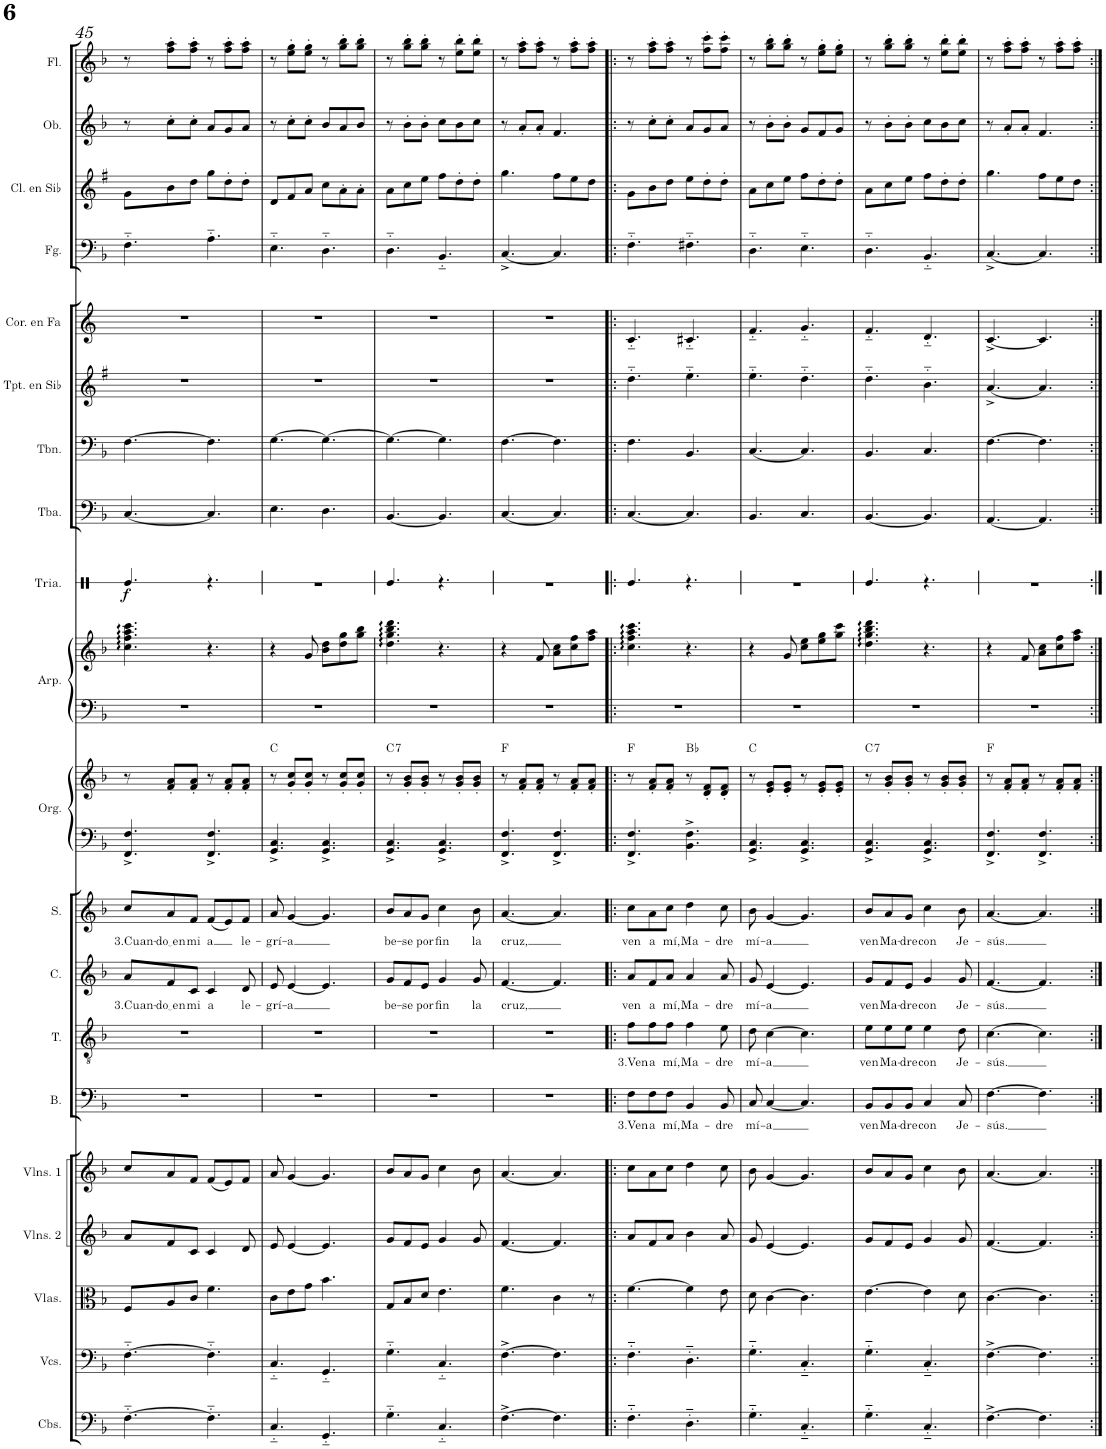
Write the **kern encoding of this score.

**kern	**kern	**kern	**kern	**kern	**kern	**text	**kern	**text	**kern	**text	**kern	**text	**kern	**kern	**harte	**kern	**kern	**kern	**dynam	**kern	**kern	**kern	**kern	**kern	**kern	**kern	**kern
*part20	*part19	*part18	*part17	*part16	*part15	*part15	*part14	*part14	*part13	*part13	*part12	*part12	*part11	*part11	*part11	*part10	*part10	*part9	*part9	*part8	*part7	*part6	*part5	*part4	*part3	*part2	*part1
*staff22	*staff21	*staff20	*staff19	*staff18	*staff17	*staff17	*staff16	*staff16	*staff15	*staff15	*staff14	*staff14	*staff13	*staff12	*	*staff11	*staff10	*staff9	*staff9	*staff8	*staff7	*staff6	*staff5	*staff4	*staff3	*staff2	*staff1
*I"Contrabajos	*I"Violonchelos	*I"Violas	*I"Violines 2	*I"Violines 1	*I"Bajo	*	*I"Tenor	*	*I"Contralto	*	*I"Soprano	*	*I"Órgano	*	*	*I"Arpa	*	*I"Triángulo	*	*I"Tuba	*I"Trombón	*I"Trompeta en Sib	*I"Corno en Fa	*I"Fagot	*I"Clarinete en Sib	*I"Oboe	*I"Flauta
*I'Cbs.	*I'Vcs.	*I'Vlas.	*I'Vlns. 2	*I'Vlns. 1	*I'B.	*	*I'T.	*	*I'C.	*	*I'S.	*	*	*	*	*I'Arp.	*	*	*	*I'Tba.	*I'Tbn.	*I'Tpt. en Sib	*I'Cor. en Fa	*I'Fg.	*I'Cl. en Sib	*I'Ob.	*I'Fl.
!!LO:PB:g=z
*clefF4	*clefF4	*clefC3	*clefG2	*clefG2	*clefF4	*	*clefGv2	*	*clefG2	*	*clefG2	*	*clefF4	*clefG2	*	*clefF4	*clefG2	*clefX	*	*clefF4	*clefF4	*clefG2	*clefG2	*clefF4	*clefG2	*clefG2	*clefG2
*Trd7c12	*	*	*	*	*	*	*	*	*	*	*	*	*	*	*	*	*	*	*	*	*	*Trd1c2	*Trd4c7	*	*Trd1c2	*	*
*k[b-]	*k[b-]	*k[b-]	*k[b-]	*k[b-]	*k[b-]	*	*k[b-]	*	*k[b-]	*	*k[b-]	*	*k[b-]	*k[b-]	*	*k[b-]	*k[b-]	*k[]	*	*k[b-]	*k[b-]	*k[f#]	*k[]	*k[b-]	*k[f#]	*k[b-]	*k[b-]
*M6/8	*M6/8	*M6/8	*M6/8	*M6/8	*M6/8	*	*M6/8	*	*M6/8	*	*M6/8	*	*M6/8	*M6/8	*	*M6/8	*M6/8	*M6/8	*	*M6/8	*M6/8	*M6/8	*M6/8	*M6/8	*M6/8	*M6/8	*M6/8
=45	=45	=45	=45	=45	=45	=45	=45	=45	=45	=45	=45	=45	=45	=45	=45	=45	=45	=45	=45	=45	=45	=45	=45	=45	=45	=45	=45
!	!	!	!	!	!	!	!	!	!	!LO:LY:b	!	!LO:LY:b	!	!	!	!	!	!	!LO:DY:b	!	!	!	!	!	!	!	!
[4.F\	[4.F\	8F/L	8a/L	8cc/L	2.r	.	2.r	.	8a/L	3.Cuan-	8cc/L	3.Cuan-	4.FF/^ 4.F/^	8r	.	2.r	4.cc\ 4.ff\ 4.aa\ 4.ccc\	4.Re/	f	[4.C/	[4.F\	2.r	2.r	4.F\	8g\L	8r	8r
!	!	!	!	!	!	!	!	!	!	!LO:LY:b	!	!LO:LY:b	!	!	!	!	!	!	!	!	!	!	!	!	!	!	!
.	.	8A/	8f/	8a/	.	.	.	.	8f/	do en	8a/	do en	.	8f/' 8a/'L	.	.	.	.	.	.	.	.	.	.	8b\	8cc'\L	8ff\' 8aa\'L
!	!	!	!	!	!	!	!	!	!	!LO:LY:b	!	!LO:LY:b	!	!	!	!	!	!	!	!	!	!	!	!	!	!	!
.	.	8c/J	8c/J	8f/J	.	.	.	.	8c/J	mi	8f/J	mi	.	8f/' 8a/'J	.	.	.	.	.	.	.	.	.	.	8dd\J	8cc'\J	8ff\' 8aa\'J
!	!	!	!	!	!	!	!	!	!	!LO:LY:b	!	!LO:LY:b	!	!	!	!	!	!	!	!	!	!	!	!	!	!	!
4.F\]	4.F\]	4.f\	4c/	(8f/L	.	.	.	.	4c/	a	(8f/L	a	4.FF/^ 4.F/^	8r	.	.	4.r	4.r	.	4.C/]	4.F\]	.	.	4.A\	8gg\L	8a/L	8r
.	.	.	.	8e/)	.	.	.	.	.	.	8e/)	.	.	8f/' 8a/'L	.	.	.	.	.	.	.	.	.	.	8dd'\	8g/	8ff\' 8aa\'L
!	!	!	!	!	!	!	!	!	!	!LO:LY:b	!	!LO:LY:b	!	!	!	!	!	!	!	!	!	!	!	!	!	!	!
.	.	.	8d/	8f/J	.	.	.	.	8d/	le-	8f/J	le-	.	8f/' 8a/'J	.	.	.	.	.	.	.	.	.	.	8dd'\J	8a/J	8ff\' 8aa\'J
=46	=46	=46	=46	=46	=46	=46	=46	=46	=46	=46	=46	=46	=46	=46	=46	=46	=46	=46	=46	=46	=46	=46	=46	=46	=46	=46	=46
!	!	!	!	!	!	!	!	!	!	!LO:LY:b	!	!LO:LY:b	!	!	!	!	!	!	!	!	!	!	!	!	!	!	!
4.C/	4.C/	8c\L	8e/	8a/	2.r	.	2.r	.	8e/	-grí-	8a/	-grí-	4.GG/^ 4.C/^	8r	C:maj	2.r	4r	2.r	.	4.E\	[4.G\	2.r	2.r	4.E\	8d/L	8r	8r
!	!	!	!	!	!	!	!	!	!	!LO:LY:b	!	!LO:LY:b	!	!	!	!	!	!	!	!	!	!	!	!	!	!	!
.	.	8e\	[4e/	[4g/	.	.	.	.	[4e/	-a	[4g/	-a	.	8g/' 8cc/'L	.	.	.	.	.	.	.	.	.	.	8f#/	8cc'\L	8ee\' 8gg\'L
.	.	8g\J	.	.	.	.	.	.	.	.	.	.	.	8g/' 8cc/'J	.	.	8g/	.	.	.	.	.	.	.	8a/J	8cc'\J	8ee\' 8gg\'J
4.GG/	4.GG/	4.b-\	4.e/]	4.g/]	.	.	.	.	4.e/]	.	4.g/]	.	4.GG/^ 4.C/^	8r	.	.	8b-\ 8dd\L	.	.	4.D\	4.G\_	.	.	4.D\	8cc\L	8b-/L	8r
.	.	.	.	.	.	.	.	.	.	.	.	.	.	8g/' 8cc/'L	.	.	8dd\ 8gg\	.	.	.	.	.	.	.	8a'\	8a/	8gg\' 8bb-\'L
.	.	.	.	.	.	.	.	.	.	.	.	.	.	8g/' 8cc/'J	.	.	8gg\ 8bb-\J	.	.	.	.	.	.	.	8a'\J	8b-/J	8gg\' 8bb-\'J
=47	=47	=47	=47	=47	=47	=47	=47	=47	=47	=47	=47	=47	=47	=47	=47	=47	=47	=47	=47	=47	=47	=47	=47	=47	=47	=47	=47
!	!	!	!	!	!	!	!	!	!	!LO:LY:b	!	!LO:LY:b	!	!	!LO:H:kt=7	!	!	!	!	!	!	!	!	!	!	!	!
4.G\	4.G\	8G/L	8g/L	8b-/L	2.r	.	2.r	.	8g/L	be-	8b-/L	be-	4.GG/^ 4.C/^	8r	C:7	2.r	4.dd\ 4.gg\ 4.bb-\ 4.ddd\	4.Re/	.	[4.BB-/	4.G\_	2.r	2.r	4.D\	8a\L	8r	8r
!	!	!	!	!	!	!	!	!	!	!LO:LY:b	!	!LO:LY:b	!	!	!	!	!	!	!	!	!	!	!	!	!	!	!
.	.	8B-/	8f/	8a/	.	.	.	.	8f/	-se	8a/	-se	.	8g/' 8b-/'L	.	.	.	.	.	.	.	.	.	.	8cc\	8b-'\L	8gg\' 8bb-\'L
!	!	!	!	!	!	!	!	!	!	!LO:LY:b	!	!LO:LY:b	!	!	!	!	!	!	!	!	!	!	!	!	!	!	!
.	.	8d/J	8e/J	8g/J	.	.	.	.	8e/J	por	8g/J	por	.	8g/' 8b-/'J	.	.	.	.	.	.	.	.	.	.	8ee\J	8b-'\J	8gg\' 8bb-\'J
!	!	!	!	!	!	!	!	!	!	!LO:LY:b	!	!LO:LY:b	!	!	!	!	!	!	!	!	!	!	!	!	!	!	!
4.C/	4.C/	4.e\	4g/	4cc\	.	.	.	.	4g/	fin	4cc\	fin	4.GG/^ 4.C/^	8r	.	.	4.r	4.r	.	4.BB-/]	4.G\]	.	.	4.BB-/	8ff#\L	8cc\L	8r
.	.	.	.	.	.	.	.	.	.	.	.	.	.	8g/' 8b-/'L	.	.	.	.	.	.	.	.	.	.	8dd'\	8b-\	8ee\' 8bb-\'L
!	!	!	!	!	!	!	!	!	!	!LO:LY:b	!	!LO:LY:b	!	!	!	!	!	!	!	!	!	!	!	!	!	!	!
.	.	.	8g/	8b-\	.	.	.	.	8g/	la	8b-\	la	.	8g/' 8b-/'J	.	.	.	.	.	.	.	.	.	.	8dd'\J	8cc\J	8ee\' 8bb-\'J
=48	=48	=48	=48	=48	=48	=48	=48	=48	=48	=48	=48	=48	=48	=48	=48	=48	=48	=48	=48	=48	=48	=48	=48	=48	=48	=48	=48
!	!	!	!	!	!	!	!	!	!	!LO:LY:b	!	!LO:LY:b	!	!	!	!	!	!	!	!	!	!	!	!	!	!	!
[4.F^\	[4.F^\	4.f\	[4.f/	[4.a/	2.r	.	2.r	.	[4.f/	cruz,	[4.a/	cruz,	4.FF/^ 4.F/^	8r	F:maj	2.r	4r	2.r	.	[4.C/	[4.F\	2.r	2.r	[4.C^/	4.gg\	8r	8r
.	.	.	.	.	.	.	.	.	.	.	.	.	.	8f/' 8a/'L	.	.	.	.	.	.	.	.	.	.	.	8a'/L	8ff\' 8aa\'L
.	.	.	.	.	.	.	.	.	.	.	.	.	.	8f/' 8a/'J	.	.	8f/	.	.	.	.	.	.	.	.	8a'/J	8ff\' 8aa\'J
4.F\]	4.F\]	4c\	4.f/]	4.a/]	.	.	.	.	4.f/]	.	4.a/]	.	4.FF/^ 4.F/^	8r	.	.	8a\ 8cc\L	.	.	4.C/]	4.F\]	.	.	4.C/]	8ff#\L	4.f/	8r
.	.	.	.	.	.	.	.	.	.	.	.	.	.	8f/' 8a/'L	.	.	8cc\ 8ff\	.	.	.	.	.	.	.	8ee\	.	8ff\' 8aa\'L
.	.	8r	.	.	.	.	.	.	.	.	.	.	.	8f/' 8a/'J	.	.	8ff\ 8aa\J	.	.	.	.	.	.	.	8dd\J	.	8ff\' 8aa\'J
=49!|:	=49!|:	=49!|:	=49!|:	=49!|:	=49!|:	=49!|:	=49!|:	=49!|:	=49!|:	=49!|:	=49!|:	=49!|:	=49!|:	=49!|:	=49!|:	=49!|:	=49!|:	=49!|:	=49!|:	=49!|:	=49!|:	=49!|:	=49!|:	=49!|:	=49!|:	=49!|:	=49!|:
!	!	!	!	!	!	!LO:LY:b	!	!LO:LY:b	!	!LO:LY:b	!	!LO:LY:b	!	!	!	!	!	!	!	!	!	!	!	!	!	!	!
4.F'~\	4.F'~\	[4.f\	8a/L	8cc\L	8F\L	3.Ven	8f\L	3.Ven	8a/L	ven	8cc\L	ven	4.FF/^ 4.F/^	8r	F:maj	2.r	4.cc\ 4.ff\ 4.aa\ 4.ccc\	4.Re/	.	[4.C/	4.F\	4.dd\	4.c/	4.F\	8g\L	8r	8r
!	!	!	!	!	!	!LO:LY:b	!	!LO:LY:b	!	!LO:LY:b	!	!LO:LY:b	!	!	!	!	!	!	!	!	!	!	!	!	!	!	!
.	.	.	8f/	8a\	8F\	a	8f\	a	8f/	a	8a\	a	.	8f/' 8a/'L	.	.	.	.	.	.	.	.	.	.	8b\	8cc'\L	8ff\' 8aa\'L
!	!	!	!	!	!	!LO:LY:b	!	!LO:LY:b	!	!LO:LY:b	!	!LO:LY:b	!	!	!	!	!	!	!	!	!	!	!	!	!	!	!
.	.	.	8a/J	8cc\J	8F\J	mí,	8f\J	mí,	8a/J	mí,	8cc\J	mí,	.	8f/' 8a/'J	.	.	.	.	.	.	.	.	.	.	8dd\J	8cc'\J	8ff\' 8aa\'J
!	!	!	!	!	!	!LO:LY:b	!	!LO:LY:b	!	!LO:LY:b	!	!LO:LY:b	!	!	!	!	!	!	!	!	!	!	!	!	!	!	!
4.D'~\	4.D'~\	4f\]	4b-\	4dd\	4BB-/	Ma-	4f\	Ma-	4a/	Ma-	4dd\	Ma-	4.BB-\^ 4.F\^	8r	Bb:maj	.	4.r	4.r	.	4.C/]	4.BB-/	4.ee\	4.c#X/	4.F#X\	8ee\L	8a/L	8r
.	.	.	.	.	.	.	.	.	.	.	.	.	.	8d/' 8f/'L	.	.	.	.	.	.	.	.	.	.	8dd'\	8g/	8ff\' 8ccc\'L
!	!	!	!	!	!	!LO:LY:b	!	!LO:LY:b	!	!LO:LY:b	!	!LO:LY:b	!	!	!	!	!	!	!	!	!	!	!	!	!	!	!
.	.	8e\	8a/	8cc\	8BB-/	-dre	8e\	-dre	8a/	-dre	8cc\	-dre	.	8d/' 8f/'J	.	.	.	.	.	.	.	.	.	.	8dd'\J	8a/J	8ff\' 8ccc\'J
=50	=50	=50	=50	=50	=50	=50	=50	=50	=50	=50	=50	=50	=50	=50	=50	=50	=50	=50	=50	=50	=50	=50	=50	=50	=50	=50	=50
!	!	!	!	!	!	!LO:LY:b	!	!LO:LY:b	!	!LO:LY:b	!	!LO:LY:b	!	!	!	!	!	!	!	!	!	!	!	!	!	!	!
4.G'~\	4.G'~\	8d\	8g/	8b-\	8C/	mí-	8d\	mí-	8g/	mí-	8b-\	mí-	4.GG/^ 4.C/^	8r	C:maj	2.r	4r	2.r	.	4.BB-/	[4.C/	4.ee\	4.f/	4.D\	8a\L	8r	8r
!	!	!	!	!	!	!LO:LY:b	!	!LO:LY:b	!	!LO:LY:b	!	!LO:LY:b	!	!	!	!	!	!	!	!	!	!	!	!	!	!	!
.	.	[4c\	[4e/	[4g/	[4C/	-a	[4c\	-a	[4e/	-a	[4g/	-a	.	8e/' 8g/'L	.	.	.	.	.	.	.	.	.	.	8cc\	8b-'\L	8gg\' 8bb-\'L
.	.	.	.	.	.	.	.	.	.	.	.	.	.	8e/' 8g/'J	.	.	8g/	.	.	.	.	.	.	.	8ee\J	8b-'\J	8gg\' 8bb-\'J
4.C'~/	4.C'~/	4.c\]	4.e/]	4.g/]	4.C/]	.	4.c\]	.	4.e/]	.	4.g/]	.	4.GG/^ 4.C/^	8r	.	.	8cc\ 8ee\L	.	.	4.C/	4.C/]	4.dd\	4.g/	4.E\	8ff#\L	8g/L	8r
.	.	.	.	.	.	.	.	.	.	.	.	.	.	8e/' 8g/'L	.	.	8ee\ 8gg\	.	.	.	.	.	.	.	8dd'\	8f/	8ee\' 8gg\'L
.	.	.	.	.	.	.	.	.	.	.	.	.	.	8e/' 8g/'J	.	.	8gg\ 8ccc\J	.	.	.	.	.	.	.	8dd'\J	8g/J	8ee\' 8gg\'J
=51	=51	=51	=51	=51	=51	=51	=51	=51	=51	=51	=51	=51	=51	=51	=51	=51	=51	=51	=51	=51	=51	=51	=51	=51	=51	=51	=51
!	!	!	!	!	!	!LO:LY:b	!	!LO:LY:b	!	!LO:LY:b	!	!LO:LY:b	!	!	!LO:H:kt=7	!	!	!	!	!	!	!	!	!	!	!	!
4.G'~\	4.G'~\	[4.e\	8g/L	8b-/L	8BB-/L	ven	8e\L	ven	8g/L	ven	8b-/L	ven	4.GG/^ 4.C/^	8r	C:7	2.r	4.dd\ 4.gg\ 4.bb-\ 4.ddd\	4.Re/	.	[4.BB-/	4.BB-/	4.dd\	4.f/	4.D\	8a\L	8r	8r
!	!	!	!	!	!	!LO:LY:b	!	!LO:LY:b	!	!LO:LY:b	!	!LO:LY:b	!	!	!	!	!	!	!	!	!	!	!	!	!	!	!
.	.	.	8f/	8a/	8BB-/	Ma-	8e\	Ma-	8f/	Ma-	8a/	Ma-	.	8g/' 8b-/'L	.	.	.	.	.	.	.	.	.	.	8cc\	8b-'\L	8gg\' 8bb-\'L
!	!	!	!	!	!	!LO:LY:b	!	!LO:LY:b	!	!LO:LY:b	!	!LO:LY:b	!	!	!	!	!	!	!	!	!	!	!	!	!	!	!
.	.	.	8e/J	8g/J	8BB-/J	-dre	8e\J	-dre	8e/J	-dre	8g/J	-dre	.	8g/' 8b-/'J	.	.	.	.	.	.	.	.	.	.	8ee\J	8b-'\J	8gg\' 8bb-\'J
!	!	!	!	!	!	!LO:LY:b	!	!LO:LY:b	!	!LO:LY:b	!	!LO:LY:b	!	!	!	!	!	!	!	!	!	!	!	!	!	!	!
4.C'~/	4.C'~/	4e\]	4g/	4cc\	4C/	con	4e\	con	4g/	con	4cc\	con	4.GG/^ 4.C/^	8r	.	.	4.r	4.r	.	4.BB-/]	4.C/	4.b\	4.d/	4.BB-/	8ff#\L	8cc\L	8r
.	.	.	.	.	.	.	.	.	.	.	.	.	.	8g/' 8b-/'L	.	.	.	.	.	.	.	.	.	.	8dd'\	8b-\	8ee\' 8bb-\'L
!	!	!	!	!	!	!LO:LY:b	!	!LO:LY:b	!	!LO:LY:b	!	!LO:LY:b	!	!	!	!	!	!	!	!	!	!	!	!	!	!	!
.	.	8d\	8g/	8b-\	8C/	Je-	8d\	Je-	8g/	Je-	8b-\	Je-	.	8g/' 8b-/'J	.	.	.	.	.	.	.	.	.	.	8dd'\J	8cc\J	8ee\' 8bb-\'J
=52	=52	=52	=52	=52	=52	=52	=52	=52	=52	=52	=52	=52	=52	=52	=52	=52	=52	=52	=52	=52	=52	=52	=52	=52	=52	=52	=52
!	!	!	!	!	!	!LO:LY:b	!	!LO:LY:b	!	!LO:LY:b	!	!LO:LY:b	!	!	!	!	!	!	!	!	!	!	!	!	!	!	!
[4.F^\	[4.F^\	[4.c\	[4.f/	[4.a/	[4.F\	-sús.	[4.c\	-sús.	[4.f/	-sús.	[4.a/	-sús.	4.FF/^ 4.F/^	8r	F:maj	2.r	4r	2.r	.	[4.AA/	[4.F\	[4.a^/	[4.c^/	[4.C^/	4.gg\	8r	8r
.	.	.	.	.	.	.	.	.	.	.	.	.	.	8f/' 8a/'L	.	.	.	.	.	.	.	.	.	.	.	8a'/L	8ff\' 8aa\'L
.	.	.	.	.	.	.	.	.	.	.	.	.	.	8f/' 8a/'J	.	.	8f/	.	.	.	.	.	.	.	.	8a'/J	8ff\' 8aa\'J
4.F\]	4.F\]	4.c\]	4.f/]	4.a/]	4.F\]	.	4.c\]	.	4.f/]	.	4.a/]	.	4.FF/^ 4.F/^	8r	.	.	8a\ 8cc\L	.	.	4.AA/]	4.F\]	4.a/]	4.c/]	4.C/]	8ff#\L	4.f/	8r
.	.	.	.	.	.	.	.	.	.	.	.	.	.	8f/' 8a/'L	.	.	8cc\ 8ff\	.	.	.	.	.	.	.	8ee\	.	8ff\' 8aa\'L
.	.	.	.	.	.	.	.	.	.	.	.	.	.	8f/' 8a/'J	.	.	8ff\ 8aa\J	.	.	.	.	.	.	.	8dd\J	.	8ff\' 8aa\'J
=:|!	=:|!	=:|!	=:|!	=:|!	=:|!	=:|!	=:|!	=:|!	=:|!	=:|!	=:|!	=:|!	=:|!	=:|!	=:|!	=:|!	=:|!	=:|!	=:|!	=:|!	=:|!	=:|!	=:|!	=:|!	=:|!	=:|!	=:|!
*-	*-	*-	*-	*-	*-	*-	*-	*-	*-	*-	*-	*-	*-	*-	*-	*-	*-	*-	*-	*-	*-	*-	*-	*-	*-	*-	*-
